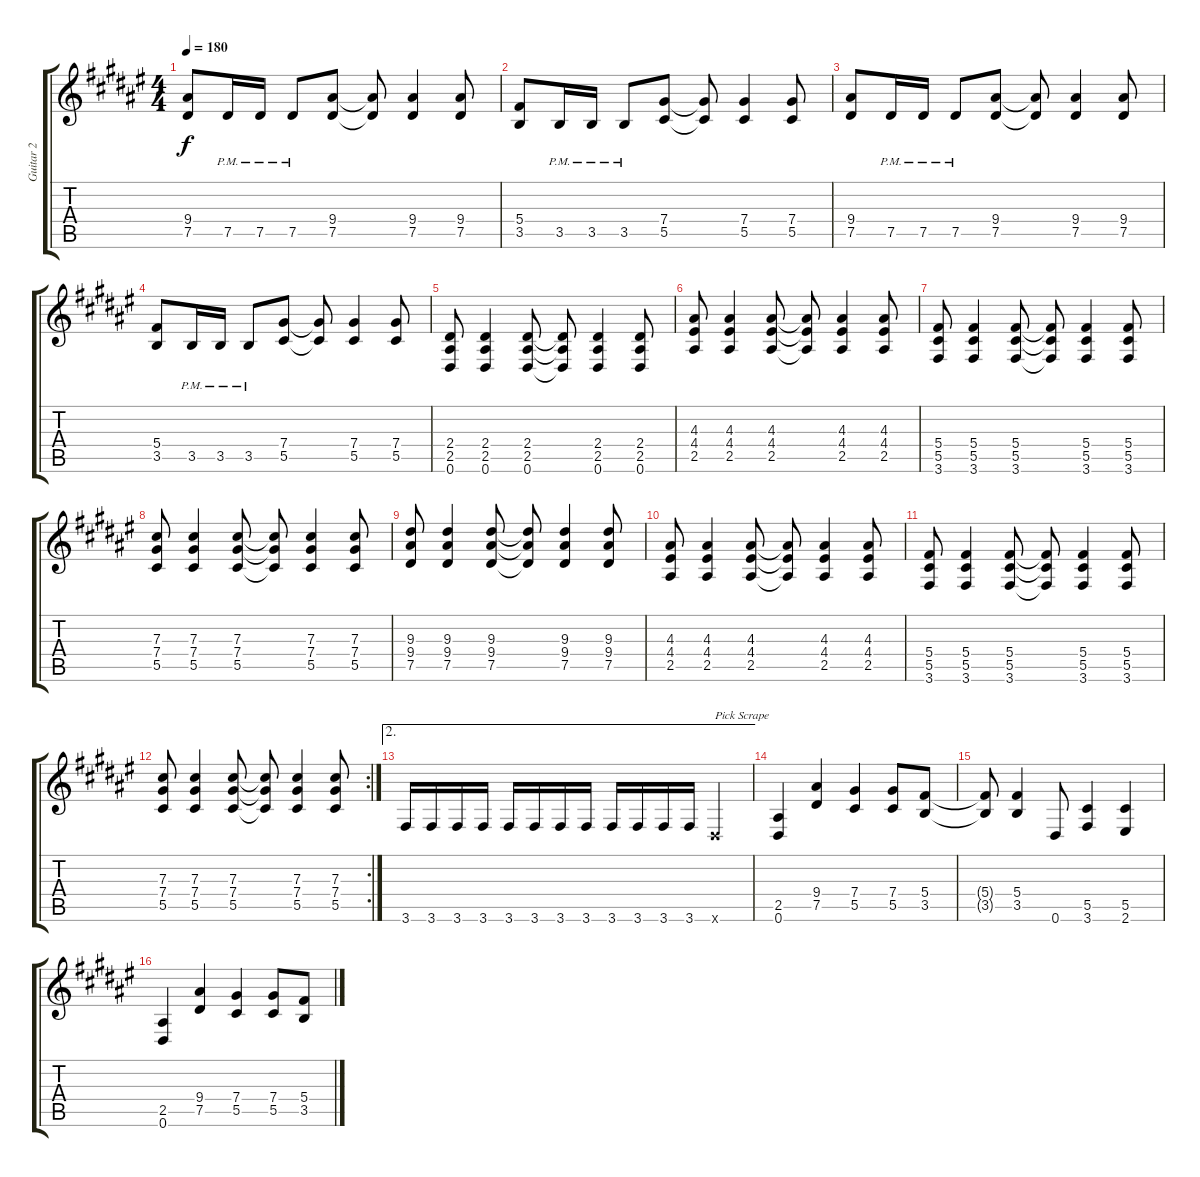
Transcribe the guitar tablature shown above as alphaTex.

\track ("Guitar 2" "Guitar 2") {instrument distortionguitar}
\staff {score tabs}
\tuning (Eb4 Bb3 Gb3 Db3 Ab2 Eb2) {hide}
\ts (4 4)
\tempo 180
\clef g2
\ks f#
(9.4 7.5).8{dy f} 7.5{pm}.16 7.5{pm}.16 7.5{pm}.8 (9.4 7.5).8 (9.4{t} 7.5{t}).8 (9.4 7.5).4 (9.4 7.5).8 |
(5.4 3.5).8 3.5{pm}.16 3.5{pm}.16 3.5{pm}.8 (7.4 5.5).8 (7.4{t} 5.5{t}).8 (7.4 5.5).4 (7.4 5.5).8 |
(9.4 7.5).8 7.5{pm}.16 7.5{pm}.16 7.5{pm}.8 (9.4 7.5).8 (9.4{t} 7.5{t}).8 (9.4 7.5).4 (9.4 7.5).8 |
(5.4 3.5).8 3.5{pm}.16 3.5{pm}.16 3.5{pm}.8 (7.4 5.5).8 (7.4{t} 5.5{t}).8 (7.4 5.5).4 (7.4 5.5).8 |
(2.4 2.5 0.6).8 (2.4 2.5 0.6).4 (2.4 2.5 0.6).8 (2.4{t} 2.5{t} 0.6{t}).8 (2.4 2.5 0.6).4 (2.4 2.5 0.6).8 |
(4.3 4.4 2.5).8 (4.3 4.4 2.5).4 (4.3 4.4 2.5).8 (4.3{t} 4.4{t} 2.5{t}).8 (4.3 4.4 2.5).4 (4.3 4.4 2.5).8 |
(5.4 5.5 3.6).8 (5.4 5.5 3.6).4 (5.4 5.5 3.6).8 (5.4{t} 5.5{t} 3.6{t}).8 (5.4 5.5 3.6).4 (5.4 5.5 3.6).8 |
(7.3 7.4 5.5).8 (7.3 7.4 5.5).4 (7.3 7.4 5.5).8 (7.3{t} 7.4{t} 5.5{t}).8 (7.3 7.4 5.5).4 (7.3 7.4 5.5).8 |
(9.3 9.4 7.5).8 (9.3 9.4 7.5).4 (9.3 9.4 7.5).8 (9.3{t} 9.4{t} 7.5{t}).8 (9.3 9.4 7.5).4 (9.3 9.4 7.5).8 |
(4.3 4.4 2.5).8 (4.3 4.4 2.5).4 (4.3 4.4 2.5).8 (4.3{t} 4.4{t} 2.5{t}).8 (4.3 4.4 2.5).4 (4.3 4.4 2.5).8 |
(5.4 5.5 3.6).8 (5.4 5.5 3.6).4 (5.4 5.5 3.6).8 (5.4{t} 5.5{t} 3.6{t}).8 (5.4 5.5 3.6).4 (5.4 5.5 3.6).8 |
\rc 2
(7.3 7.4 5.5).8 (7.3 7.4 5.5).4 (7.3 7.4 5.5).8 (7.3{t} 7.4{t} 5.5{t}).8 (7.3 7.4 5.5).4 (7.3 7.4 5.5).8 |
\ae 2
3.6.16 3.6.16 3.6.16 3.6.16 3.6.16 3.6.16 3.6.16 3.6.16 3.6.16 3.6.16 3.6.16 3.6.16 0.6{x}.4{txt "Pick Scrape"} |
(2.5 0.6).4 (9.4 7.5).4 (7.4 5.5).4 (7.4 5.5).8 (5.4 3.5).8 |
(5.4{t} 3.5{t}).8 (5.4 3.5).4 0.6.8 (5.5 3.6).4 (5.5 2.6).4 |
(2.5 0.6).4 (9.4 7.5).4 (7.4 5.5).4 (7.4 5.5).8 (5.4 3.5).8
